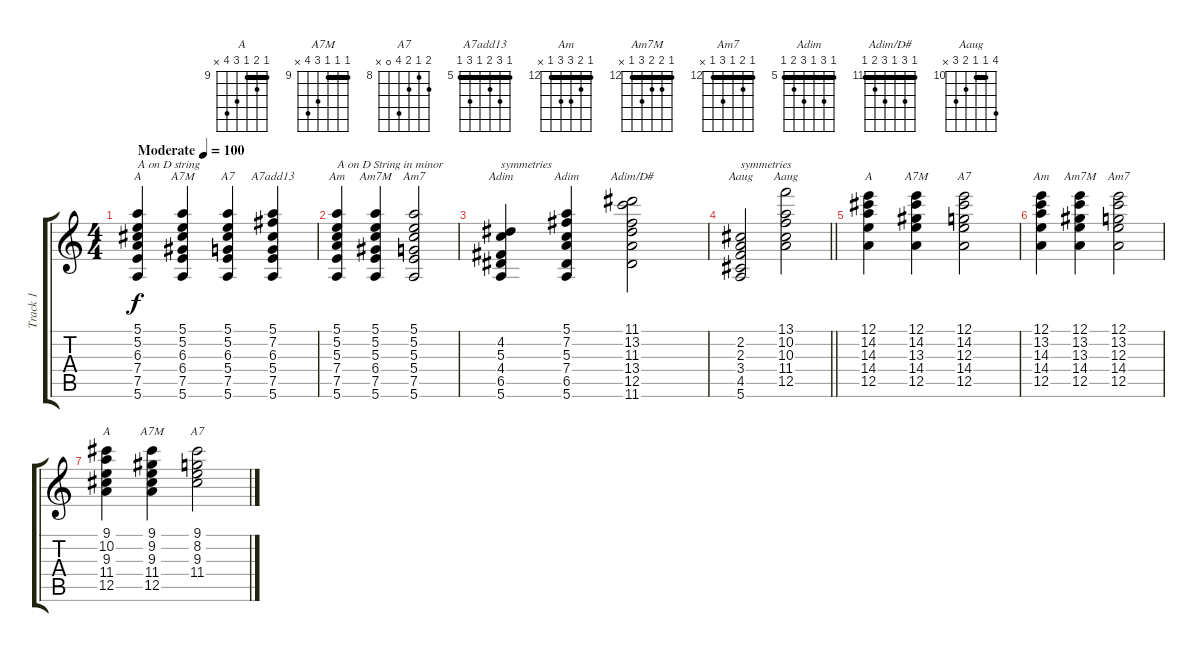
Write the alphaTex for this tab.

\track ("Track 1" "Track 1") {instrument acousticguitarsteel}
\staff {score tabs}
\tuning (E4 B3 G3 D3 A2 E2) {hide}
\chord ("A" 5 5 6 7 7 5) {firstfret 5 barre 5}
\chord ("A7M" 5 5 6 6 7 5) {firstfret 5 barre 5}
\chord ("A7" 5 5 6 5 7 5) {firstfret 5 barre 5}
\chord ("A7add13" 5 7 6 5 7 5) {firstfret 5 barre 5}
\chord ("Am" 5 5 5 7 7 5) {firstfret 5 barre 5}
\chord ("Am7M" 5 5 5 6 7 5) {firstfret 5 barre 5}
\chord ("Am7" 5 5 5 5 7 5) {firstfret 5 barre 5}
\chord ("Adim" x x 5 4 6 5) {firstfret 4}
\chord ("Adim" 5 7 5 7 6 5) {firstfret 5 barre 5}
\chord ("Adim/D#" 11 13 11 13 12 11) {firstfret 11 barre 11}
\chord ("Aaug" x 2 2 3 4 5) {barre 2}
\chord ("Aaug" 13 10 10 11 12 x) {firstfret 10 barre 10}
\chord ("A" 12 14 14 14 12 x) {firstfret 12 barre 12}
\chord ("A7M" 12 14 13 14 12 x) {firstfret 12 barre 12}
\chord ("A7" 12 14 12 14 12 x) {firstfret 12 barre 12}
\chord ("Am" 12 13 14 14 12 x) {firstfret 12 barre 12}
\chord ("Am7M" 12 13 13 14 12 x) {firstfret 12 barre 12}
\chord ("Am7" 12 13 12 14 12 x) {firstfret 12 barre 12}
\chord ("A" 9 10 9 11 12 x) {firstfret 9 barre 9}
\chord ("A7M" 9 9 9 11 12 x) {firstfret 9 barre 9}
\chord ("A7" 9 8 9 11 0 x) {firstfret 8}
\ts (4 4)
\tempo (100 "Moderate")
\clef g2
\ks c
(5.1 5.2 6.3 7.4 7.5 5.6).4{ch "A" txt "A on D string" dy f instrument acousticguitarsteel} (5.1 5.2 6.3 6.4 7.5 5.6).4{ch "A7M"} (5.1 5.2 6.3 5.4 7.5 5.6).4{ch "A7"} (5.1 7.2 6.3 5.4 7.5 5.6).4{ch "A7add13"} |
(5.1 5.2 5.3 7.4 7.5 5.6).4{ch "Am" txt "A on D String in minor"} (5.1 5.2 5.3 6.4 7.5 5.6).4{ch "Am7M"} (5.1 5.2 5.3 5.4 7.5 5.6).2{ch "Am7"} |
(4.2 5.3 4.4 6.5 5.6).4{ch "Adim" txt "symmetries"} (5.1 7.2 5.3 7.4 6.5 5.6).4{ch "Adim"} (11.1 13.2 11.3 13.4 12.5 11.6).2{ch "Adim/D#"} |
\barLineRight lightlight
(2.2 2.3 3.4 4.5 5.6).2{ch "Aaug" txt "symmetries"} (13.1 10.2 10.3 11.4 12.5).2{ch "Aaug"} |
(12.1 14.2 14.3 14.4 12.5).4{ch "A"} (12.1 14.2 13.3 14.4 12.5).4{ch "A7M"} (12.1 14.2 12.3 14.4 12.5).2{ch "A7"} |
(12.1 13.2 14.3 14.4 12.5).4{ch "Am"} (12.1 13.2 13.3 14.4 12.5).4{ch "Am7M"} (12.1 13.2 12.3 14.4 12.5).2{ch "Am7"} |
(9.1 10.2 9.3 11.4 12.5).4{ch "A"} (9.1 9.2 9.3 11.4 12.5).4{ch "A7M"} (9.1 8.2 9.3 11.4).2{ch "A7"}
